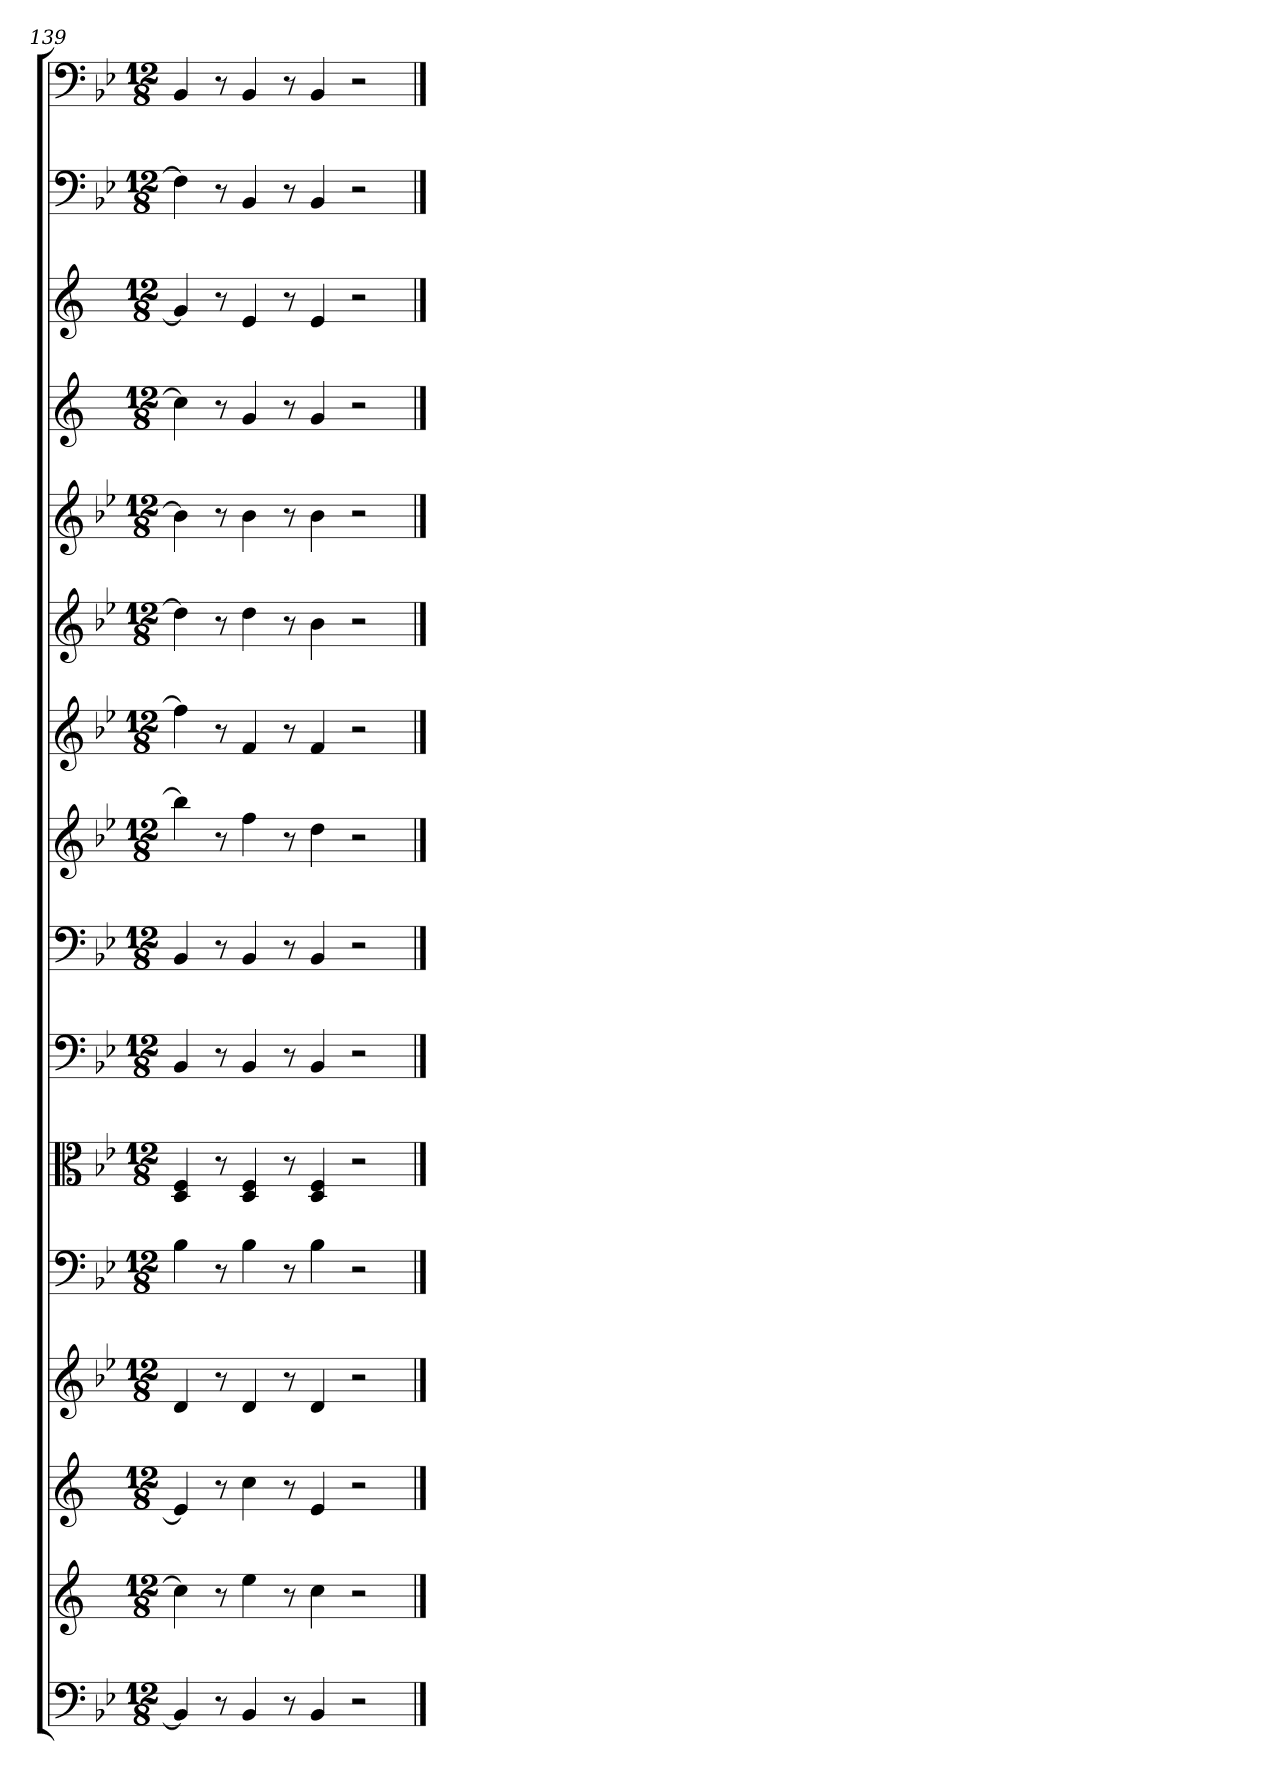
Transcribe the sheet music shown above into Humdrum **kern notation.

**kern	**kern	**kern	**kern	**kern	**kern	**kern	**kern	**kern	**kern	**kern	**kern	**kern	**kern	**kern	**kern
*part16	*part15	*part14	*part13	*part12	*part11	*part10	*part9	*part8	*part7	*part6	*part5	*part4	*part3	*part2	*part1
*staff16	*staff15	*staff14	*staff13	*staff12	*staff11	*staff10	*staff9	*staff8	*staff7	*staff6	*staff5	*staff4	*staff3	*staff2	*staff1
*clefF4	*	*	*	*	*clefC3	*clefF4	*clefF4	*	*	*	*	*	*	*clefF4	*clefF4
*k[b-e-]	*k[]	*k[]	*k[b-e-]	*k[b-e-]	*k[b-e-]	*k[b-e-]	*k[b-e-]	*k[b-e-]	*k[b-e-]	*k[b-e-]	*k[b-e-]	*k[]	*k[]	*k[b-e-]	*k[b-e-]
*B-:	*	*	*B-:	*B-:	*B-:	*B-:	*B-:	*B-:	*B-:	*B-:	*B-:	*	*	*B-:	*B-:
*M12/8	*M12/8	*M12/8	*M12/8	*M12/8	*M12/8	*M12/8	*M12/8	*M12/8	*M12/8	*M12/8	*M12/8	*M12/8	*M12/8	*M12/8	*M12/8
=139	=139	=139	=139	=139	=139	=139	=139	=139	=139	=139	=139	=139	=139	=139	=139
4BB-]	4cc]	4e]	4d	4B-	4D 4F	4BB-	4BB-	4bb-]	4ff]	4dd]	4b-]	4cc]	4g]	4F]	4BB-
8r	8r	8r	8r	8r	8r	8r	8r	8r	8r	8r	8r	8r	8r	8r	8r
4BB-	4ee	4cc	4d	4B-	4D 4F	4BB-	4BB-	4ff	4f	4dd	4b-	4g	4e	4BB-	4BB-
8r	8r	8r	8r	8r	8r	8r	8r	8r	8r	8r	8r	8r	8r	8r	8r
4BB-	4cc	4e	4d	4B-	4D 4F	4BB-	4BB-	4dd	4f	4b-	4b-	4g	4e	4BB-	4BB-
2r	2r	2r	2r	2r	2r	2r	2r	2r	2r	2r	2r	2r	2r	2r	2r
==	==	==	==	==	==	==	==	==	==	==	==	==	==	==	==
*-	*-	*-	*-	*-	*-	*-	*-	*-	*-	*-	*-	*-	*-	*-	*-
